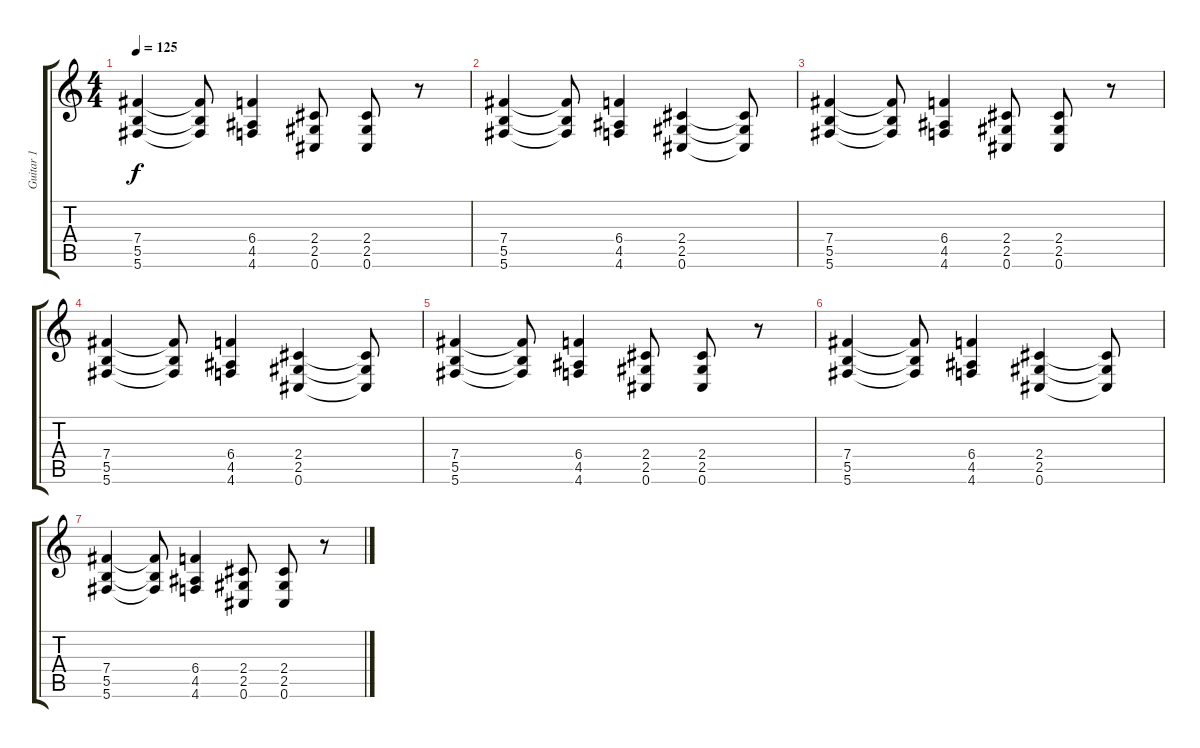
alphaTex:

\track ("Guitar 1" "Guitar 1") {instrument distortionguitar}
\staff {score tabs}
\tuning (Db4 Ab3 E3 B2 Gb2 Db2) {hide}
\ts (4 4)
\tempo 125
\clef g2
\ks c
(7.4 5.5 5.6).4{dy f} (7.4{t} 5.5{t} 5.6{t}).8 (6.4 4.5 4.6).4 (2.4 2.5 0.6).8 (2.4 2.5 0.6).8 r.8 |
(7.4 5.5 5.6).4 (7.4{t} 5.5{t} 5.6{t}).8 (6.4 4.5 4.6).4 (2.4 2.5 0.6).4 (2.4{t} 2.5{t} 0.6{t}).8 |
(7.4 5.5 5.6).4 (7.4{t} 5.5{t} 5.6{t}).8 (6.4 4.5 4.6).4 (2.4 2.5 0.6).8 (2.4 2.5 0.6).8 r.8 |
(7.4 5.5 5.6).4 (7.4{t} 5.5{t} 5.6{t}).8 (6.4 4.5 4.6).4 (2.4 2.5 0.6).4 (2.4{t} 2.5{t} 0.6{t}).8 |
(7.4 5.5 5.6).4 (7.4{t} 5.5{t} 5.6{t}).8 (6.4 4.5 4.6).4 (2.4 2.5 0.6).8 (2.4 2.5 0.6).8 r.8 |
(7.4 5.5 5.6).4 (7.4{t} 5.5{t} 5.6{t}).8 (6.4 4.5 4.6).4 (2.4 2.5 0.6).4 (2.4{t} 2.5{t} 0.6{t}).8 |
(7.4 5.5 5.6).4 (7.4{t} 5.5{t} 5.6{t}).8 (6.4 4.5 4.6).4 (2.4 2.5 0.6).8 (2.4 2.5 0.6).8 r.8
